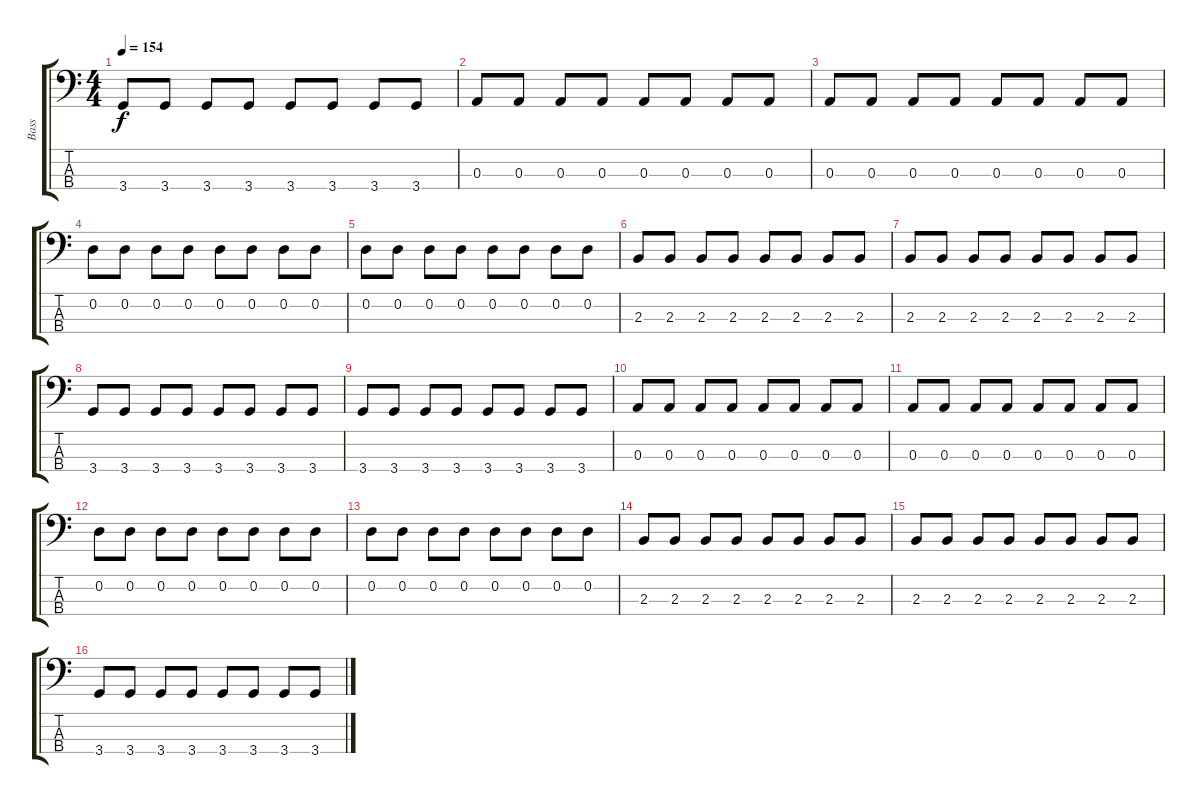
\track ("Bass" "Bass") {instrument electricbassfinger}
\staff {score tabs}
\tuning (G2 D2 A1 E1) {hide}
\ts (4 4)
\tempo 154
\clef f4
\ks c
3.4.8{dy f} 3.4.8 3.4.8 3.4.8 3.4.8 3.4.8 3.4.8 3.4.8 |
0.3.8 0.3.8 0.3.8 0.3.8 0.3.8 0.3.8 0.3.8 0.3.8 |
0.3.8 0.3.8 0.3.8 0.3.8 0.3.8 0.3.8 0.3.8 0.3.8 |
0.2.8 0.2.8 0.2.8 0.2.8 0.2.8 0.2.8 0.2.8 0.2.8 |
0.2.8 0.2.8 0.2.8 0.2.8 0.2.8 0.2.8 0.2.8 0.2.8 |
2.3.8 2.3.8 2.3.8 2.3.8 2.3.8 2.3.8 2.3.8 2.3.8 |
2.3.8 2.3.8 2.3.8 2.3.8 2.3.8 2.3.8 2.3.8 2.3.8 |
3.4.8 3.4.8 3.4.8 3.4.8 3.4.8 3.4.8 3.4.8 3.4.8 |
3.4.8 3.4.8 3.4.8 3.4.8 3.4.8 3.4.8 3.4.8 3.4.8 |
0.3.8 0.3.8 0.3.8 0.3.8 0.3.8 0.3.8 0.3.8 0.3.8 |
0.3.8 0.3.8 0.3.8 0.3.8 0.3.8 0.3.8 0.3.8 0.3.8 |
0.2.8 0.2.8 0.2.8 0.2.8 0.2.8 0.2.8 0.2.8 0.2.8 |
0.2.8 0.2.8 0.2.8 0.2.8 0.2.8 0.2.8 0.2.8 0.2.8 |
2.3.8 2.3.8 2.3.8 2.3.8 2.3.8 2.3.8 2.3.8 2.3.8 |
2.3.8 2.3.8 2.3.8 2.3.8 2.3.8 2.3.8 2.3.8 2.3.8 |
3.4.8 3.4.8 3.4.8 3.4.8 3.4.8 3.4.8 3.4.8 3.4.8
